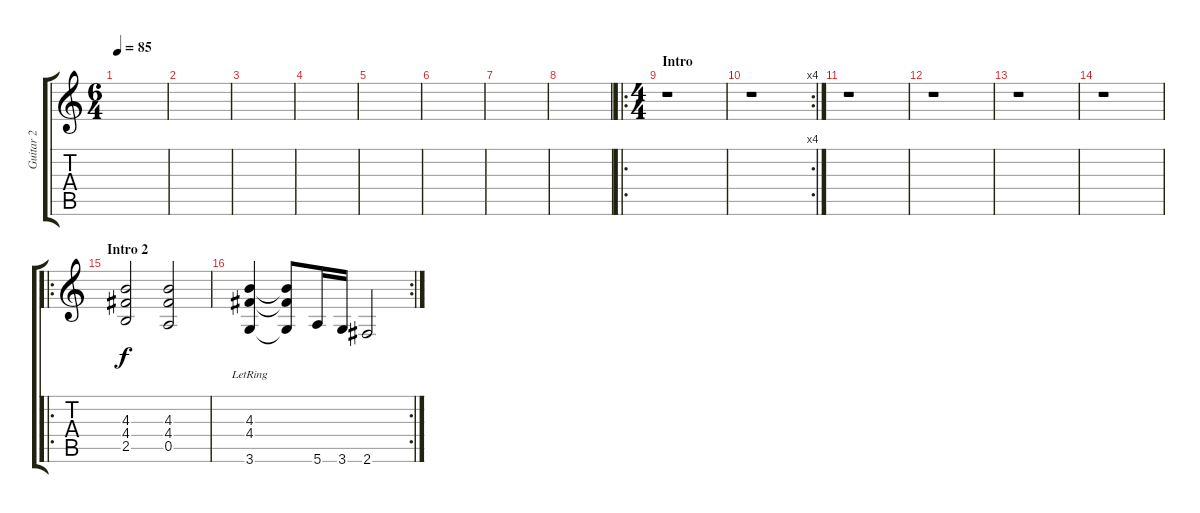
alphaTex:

\track ("Guitar 2" "Guitar 2") {instrument overdrivenguitar}
\staff {score tabs}
\tuning (E4 B3 G3 D3 A2 E2) {hide}
\ts (6 4)
\tempo 85
\clef g2
\ks c
|
|
|
|
|
|
|
|
\ro
\ts (4 4)
\section ("" "Intro")
r.1 |
\rc 4
r.1 |
r.1 |
r.1 |
r.1 |
r.1 |
\ro
\section ("" "Intro 2")
(4.3 4.4 2.5).2 (4.3 4.4 0.5).2 |
\rc 2
(4.3{lr} 4.4{lr} 3.6).4 (4.3{t} 4.4{t} 3.6{t}).8 5.6.16 3.6.16 2.6.2
